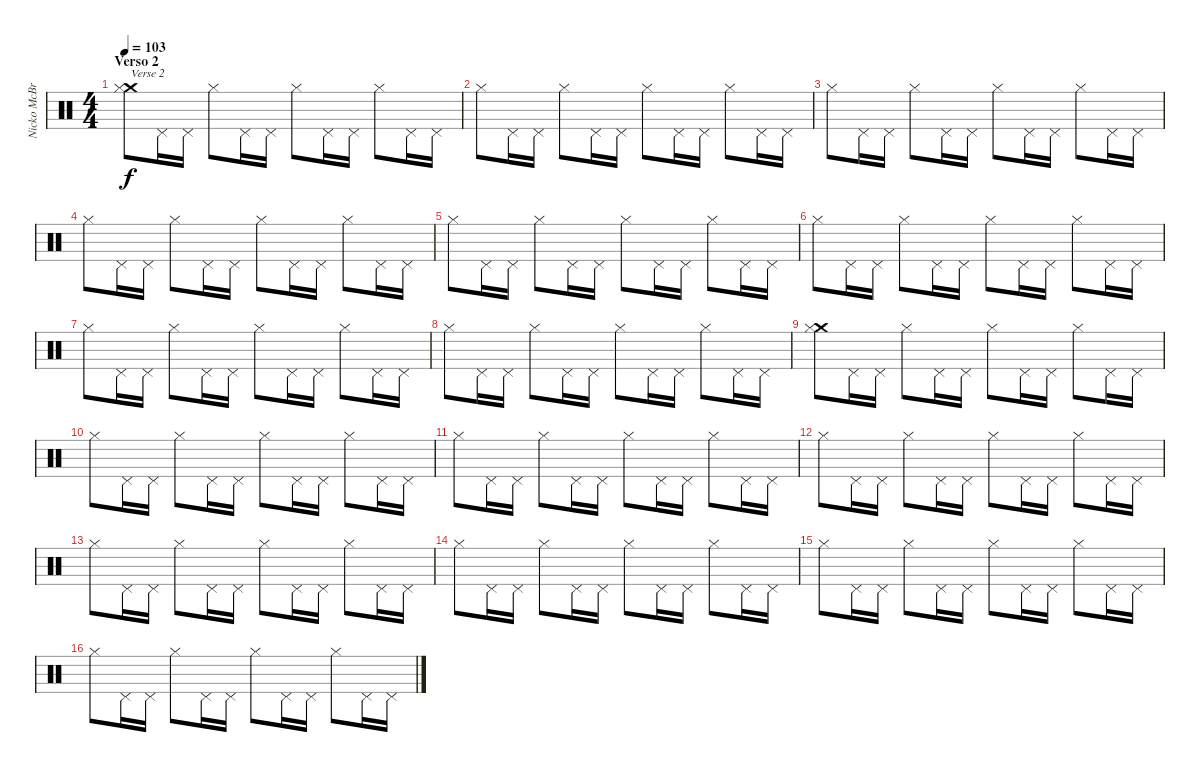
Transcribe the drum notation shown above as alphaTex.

\track ("Nicko McBrain" "Nicko McBr") {instrument percussion}
\staff {score}
\articulation defaults
\ts (4 4)
\section ("" "Verso 2")
\tempo 103
\clef neutral
\ks c
("Crash medium (hit)" "Hi-Hat (closed)").8{txt "Verse 2" dy f volume 16} "Pedal Hi-Hat (hit)".16 "Pedal Hi-Hat (hit)".16 "Hi-Hat (closed)".8 "Pedal Hi-Hat (hit)".16 "Pedal Hi-Hat (hit)".16 "Hi-Hat (closed)".8 "Pedal Hi-Hat (hit)".16 "Pedal Hi-Hat (hit)".16 "Hi-Hat (closed)".8 "Pedal Hi-Hat (hit)".16 "Pedal Hi-Hat (hit)".16 |
"Hi-Hat (closed)".8 "Pedal Hi-Hat (hit)".16 "Pedal Hi-Hat (hit)".16 "Hi-Hat (closed)".8 "Pedal Hi-Hat (hit)".16 "Pedal Hi-Hat (hit)".16 "Hi-Hat (closed)".8 "Pedal Hi-Hat (hit)".16 "Pedal Hi-Hat (hit)".16 "Hi-Hat (closed)".8 "Pedal Hi-Hat (hit)".16 "Pedal Hi-Hat (hit)".16 |
"Hi-Hat (closed)".8 "Pedal Hi-Hat (hit)".16 "Pedal Hi-Hat (hit)".16 "Hi-Hat (closed)".8 "Pedal Hi-Hat (hit)".16 "Pedal Hi-Hat (hit)".16 "Hi-Hat (closed)".8 "Pedal Hi-Hat (hit)".16 "Pedal Hi-Hat (hit)".16 "Hi-Hat (closed)".8 "Pedal Hi-Hat (hit)".16 "Pedal Hi-Hat (hit)".16 |
"Hi-Hat (closed)".8 "Pedal Hi-Hat (hit)".16 "Pedal Hi-Hat (hit)".16 "Hi-Hat (closed)".8 "Pedal Hi-Hat (hit)".16 "Pedal Hi-Hat (hit)".16 "Hi-Hat (closed)".8 "Pedal Hi-Hat (hit)".16 "Pedal Hi-Hat (hit)".16 "Hi-Hat (closed)".8 "Pedal Hi-Hat (hit)".16 "Pedal Hi-Hat (hit)".16 |
"Hi-Hat (closed)".8 "Pedal Hi-Hat (hit)".16 "Pedal Hi-Hat (hit)".16 "Hi-Hat (closed)".8 "Pedal Hi-Hat (hit)".16 "Pedal Hi-Hat (hit)".16 "Hi-Hat (closed)".8 "Pedal Hi-Hat (hit)".16 "Pedal Hi-Hat (hit)".16 "Hi-Hat (closed)".8 "Pedal Hi-Hat (hit)".16 "Pedal Hi-Hat (hit)".16 |
"Hi-Hat (closed)".8 "Pedal Hi-Hat (hit)".16 "Pedal Hi-Hat (hit)".16 "Hi-Hat (closed)".8 "Pedal Hi-Hat (hit)".16 "Pedal Hi-Hat (hit)".16 "Hi-Hat (closed)".8 "Pedal Hi-Hat (hit)".16 "Pedal Hi-Hat (hit)".16 "Hi-Hat (closed)".8 "Pedal Hi-Hat (hit)".16 "Pedal Hi-Hat (hit)".16 |
"Hi-Hat (closed)".8 "Pedal Hi-Hat (hit)".16 "Pedal Hi-Hat (hit)".16 "Hi-Hat (closed)".8 "Pedal Hi-Hat (hit)".16 "Pedal Hi-Hat (hit)".16 "Hi-Hat (closed)".8 "Pedal Hi-Hat (hit)".16 "Pedal Hi-Hat (hit)".16 "Hi-Hat (closed)".8 "Pedal Hi-Hat (hit)".16 "Pedal Hi-Hat (hit)".16 |
"Hi-Hat (closed)".8 "Pedal Hi-Hat (hit)".16 "Pedal Hi-Hat (hit)".16 "Hi-Hat (closed)".8 "Pedal Hi-Hat (hit)".16 "Pedal Hi-Hat (hit)".16 "Hi-Hat (closed)".8 "Pedal Hi-Hat (hit)".16 "Pedal Hi-Hat (hit)".16 "Hi-Hat (closed)".8 "Pedal Hi-Hat (hit)".16 "Pedal Hi-Hat (hit)".16{volume 0} |
("Crash medium (hit)" "Hi-Hat (closed)").8{volume 16} "Pedal Hi-Hat (hit)".16 "Pedal Hi-Hat (hit)".16 "Hi-Hat (closed)".8 "Pedal Hi-Hat (hit)".16 "Pedal Hi-Hat (hit)".16 "Hi-Hat (closed)".8 "Pedal Hi-Hat (hit)".16 "Pedal Hi-Hat (hit)".16 "Hi-Hat (closed)".8 "Pedal Hi-Hat (hit)".16 "Pedal Hi-Hat (hit)".16 |
"Hi-Hat (closed)".8 "Pedal Hi-Hat (hit)".16 "Pedal Hi-Hat (hit)".16 "Hi-Hat (closed)".8 "Pedal Hi-Hat (hit)".16 "Pedal Hi-Hat (hit)".16 "Hi-Hat (closed)".8 "Pedal Hi-Hat (hit)".16 "Pedal Hi-Hat (hit)".16 "Hi-Hat (closed)".8 "Pedal Hi-Hat (hit)".16 "Pedal Hi-Hat (hit)".16 |
"Hi-Hat (closed)".8 "Pedal Hi-Hat (hit)".16 "Pedal Hi-Hat (hit)".16 "Hi-Hat (closed)".8 "Pedal Hi-Hat (hit)".16 "Pedal Hi-Hat (hit)".16 "Hi-Hat (closed)".8 "Pedal Hi-Hat (hit)".16 "Pedal Hi-Hat (hit)".16 "Hi-Hat (closed)".8 "Pedal Hi-Hat (hit)".16 "Pedal Hi-Hat (hit)".16 |
"Hi-Hat (closed)".8 "Pedal Hi-Hat (hit)".16 "Pedal Hi-Hat (hit)".16 "Hi-Hat (closed)".8 "Pedal Hi-Hat (hit)".16 "Pedal Hi-Hat (hit)".16 "Hi-Hat (closed)".8 "Pedal Hi-Hat (hit)".16 "Pedal Hi-Hat (hit)".16 "Hi-Hat (closed)".8 "Pedal Hi-Hat (hit)".16 "Pedal Hi-Hat (hit)".16 |
"Hi-Hat (closed)".8 "Pedal Hi-Hat (hit)".16 "Pedal Hi-Hat (hit)".16 "Hi-Hat (closed)".8 "Pedal Hi-Hat (hit)".16 "Pedal Hi-Hat (hit)".16 "Hi-Hat (closed)".8 "Pedal Hi-Hat (hit)".16 "Pedal Hi-Hat (hit)".16 "Hi-Hat (closed)".8 "Pedal Hi-Hat (hit)".16 "Pedal Hi-Hat (hit)".16 |
"Hi-Hat (closed)".8 "Pedal Hi-Hat (hit)".16 "Pedal Hi-Hat (hit)".16 "Hi-Hat (closed)".8 "Pedal Hi-Hat (hit)".16 "Pedal Hi-Hat (hit)".16 "Hi-Hat (closed)".8 "Pedal Hi-Hat (hit)".16 "Pedal Hi-Hat (hit)".16 "Hi-Hat (closed)".8 "Pedal Hi-Hat (hit)".16 "Pedal Hi-Hat (hit)".16 |
"Hi-Hat (closed)".8 "Pedal Hi-Hat (hit)".16 "Pedal Hi-Hat (hit)".16 "Hi-Hat (closed)".8 "Pedal Hi-Hat (hit)".16 "Pedal Hi-Hat (hit)".16 "Hi-Hat (closed)".8 "Pedal Hi-Hat (hit)".16 "Pedal Hi-Hat (hit)".16 "Hi-Hat (closed)".8 "Pedal Hi-Hat (hit)".16 "Pedal Hi-Hat (hit)".16 |
"Hi-Hat (closed)".8 "Pedal Hi-Hat (hit)".16 "Pedal Hi-Hat (hit)".16 "Hi-Hat (closed)".8 "Pedal Hi-Hat (hit)".16 "Pedal Hi-Hat (hit)".16 "Hi-Hat (closed)".8 "Pedal Hi-Hat (hit)".16 "Pedal Hi-Hat (hit)".16 "Hi-Hat (closed)".8 "Pedal Hi-Hat (hit)".16 "Pedal Hi-Hat (hit)".16
